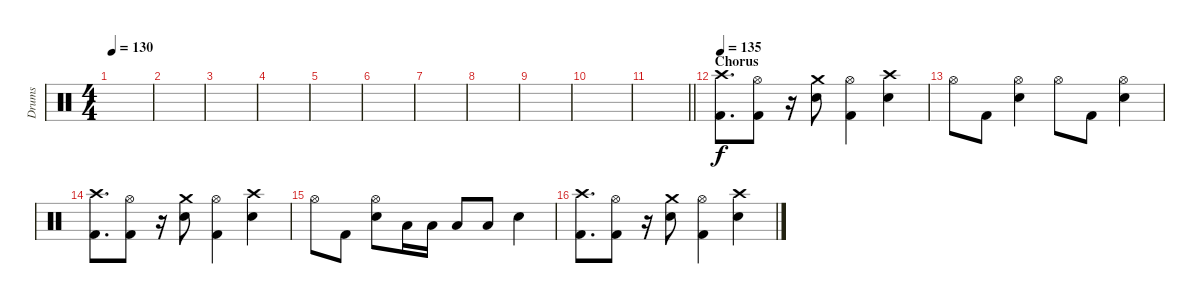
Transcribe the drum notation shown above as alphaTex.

\track ("Drums" "Drums") {instrument percussion}
\staff {score}
\articulation defaults
\ts (4 4)
\tempo 130
\clef neutral
\ks c
|
|
|
|
|
|
|
|
|
|
\barLineRight lightlight
|
\section ("" "Chorus")
\tempo 135
("Crash high (hit)" "Kick (hit) 2").8{d} ("Hi-Hat (open)" "Kick (hit) 2").8 r.16 ("Crash medium (hit)" "Electric Snare (hit)").8 ("Hi-Hat (open)" "Kick (hit) 2").4 ("Crash high (hit)" "Electric Snare (hit)").4 |
"Hi-Hat (open)".8 "Kick (hit) 2".8 ("Hi-Hat (open)" "Electric Snare (hit)").4 "Hi-Hat (open)".8 "Kick (hit) 2".8 ("Hi-Hat (open)" "Electric Snare (hit)").4 |
("Crash high (hit)" "Kick (hit) 2").8{d} ("Hi-Hat (open)" "Kick (hit) 2").8 r.16 ("Crash medium (hit)" "Electric Snare (hit)").8 ("Hi-Hat (open)" "Kick (hit) 2").4 ("Crash high (hit)" "Electric Snare (hit)").4 |
"Hi-Hat (open)".8 "Kick (hit) 2".8 ("Hi-Hat (open)" "Electric Snare (hit)").8 "Low Tom (hit)".16 "Low Tom (hit)".16 "Low Tom (hit)".8 "Low Floor Tom (hit)".8 "Electric Snare (hit)".4 |
("Crash high (hit)" "Kick (hit) 2").8{d} ("Hi-Hat (open)" "Kick (hit) 2").8 r.16 ("Crash medium (hit)" "Electric Snare (hit)").8 ("Hi-Hat (open)" "Kick (hit) 2").4 ("Crash high (hit)" "Electric Snare (hit)").4
